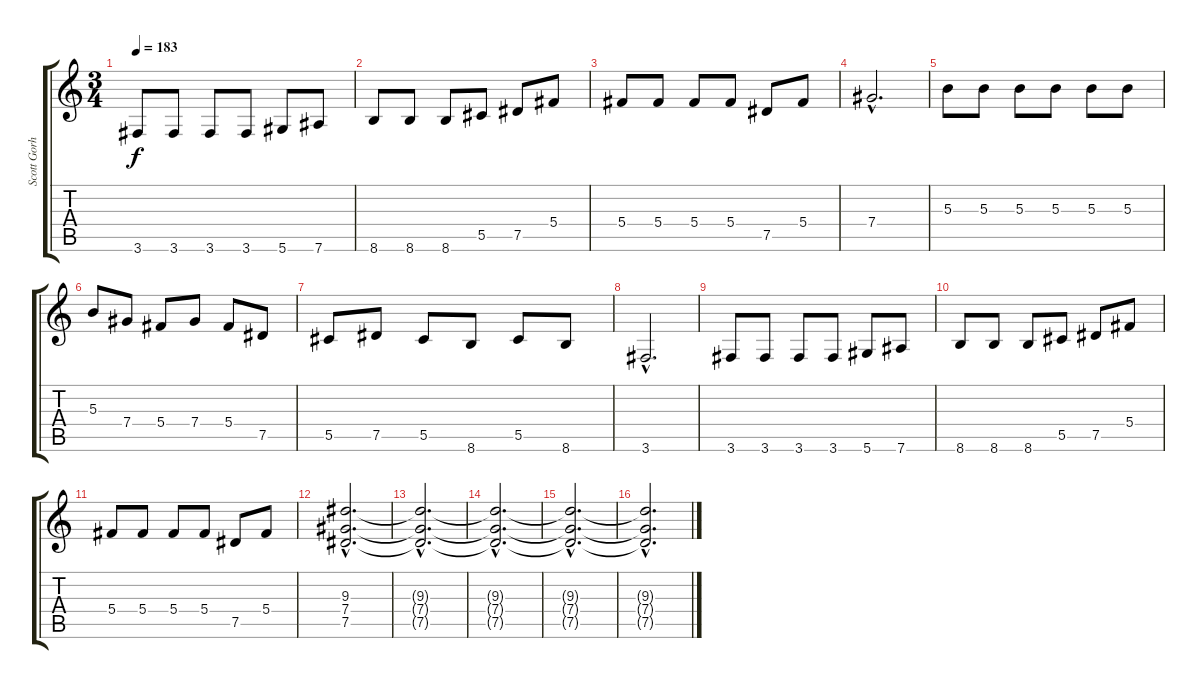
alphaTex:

\track ("Scott Gorham" "Scott Gorh") {instrument distortionguitar}
\staff {score tabs}
\tuning (Eb4 Bb3 Gb3 Db3 Ab2 Eb2) {hide}
\ts (3 4)
\tempo 183
\clef g2
\ks c
3.6.8{dy f} 3.6.8 3.6.8 3.6.8 5.6.8 7.6.8 |
8.6.8 8.6.8 8.6.8 5.5.8 7.5.8 5.4.8 |
5.4.8 5.4.8 5.4.8 5.4.8 7.5.8 5.4.8 |
7.4{hac}.2{d} |
5.3.8 5.3.8 5.3.8 5.3.8 5.3.8 5.3.8 |
5.3.8 7.4.8 5.4.8 7.4.8 5.4.8 7.5.8 |
5.5.8 7.5.8 5.5.8 8.6.8 5.5.8 8.6.8 |
3.6{hac}.2{d} |
3.6.8 3.6.8 3.6.8 3.6.8 5.6.8 7.6.8 |
8.6.8 8.6.8 8.6.8 5.5.8 7.5.8 5.4.8 |
5.4.8 5.4.8 5.4.8 5.4.8 7.5.8 5.4.8 |
(9.3{hac} 7.4{hac} 7.5{hac}).2{d volume 0} |
(9.3{hac t} 7.4{hac t} 7.5{hac t}).2{d} |
(9.3{hac t} 7.4{hac t} 7.5{hac t}).2{d} |
(9.3{hac t} 7.4{hac t} 7.5{hac t}).2{d} |
(9.3{hac t} 7.4{hac t} 7.5{hac t}).2{d}
